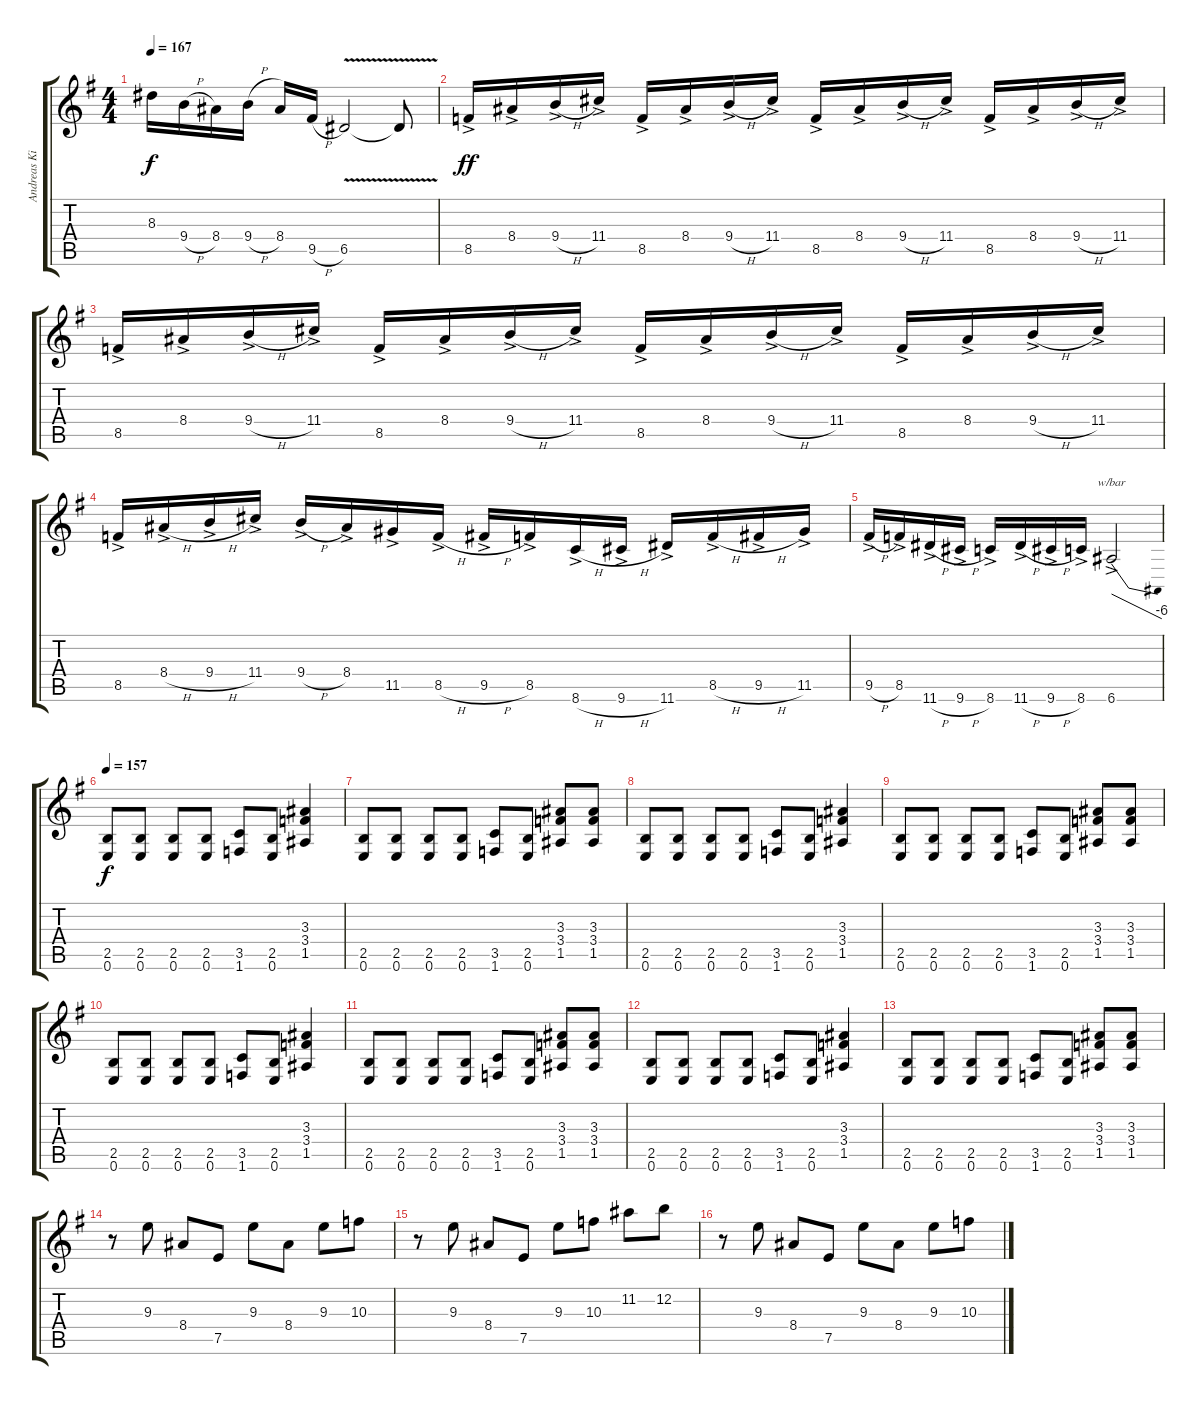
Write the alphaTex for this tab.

\track ("Andreas Kisser" "Andreas Ki") {instrument overdrivenguitar}
\staff {score tabs}
\tuning (E4 B3 G3 D3 A2 E2) {hide}
\ts (4 4)
\tempo 167
\clef g2
\ks g
8.3.16{dy f} 9.4{h}.16 8.4.16 9.4{h}.16 8.4.16 9.5{h}.16 6.5{v}.2 6.5{t}.8 |
8.5{ac}.16{dy ff} 8.4{ac}.16 9.4{h ac}.16 11.4{ac}.16 8.5{ac}.16 8.4{ac}.16 9.4{h ac}.16 11.4{ac}.16 8.5{ac}.16 8.4{ac}.16 9.4{h ac}.16 11.4{ac}.16 8.5{ac}.16 8.4{ac}.16 9.4{h ac}.16 11.4{ac}.16 |
8.5{ac}.16 8.4{ac}.16 9.4{h ac}.16 11.4{ac}.16 8.5{ac}.16 8.4{ac}.16 9.4{h ac}.16 11.4{ac}.16 8.5{ac}.16 8.4{ac}.16 9.4{h ac}.16 11.4{ac}.16 8.5{ac}.16 8.4{ac}.16 9.4{h ac}.16 11.4{ac}.16 |
8.5{ac}.16 8.4{h ac}.16 9.4{h ac}.16 11.4{ac}.16 9.4{h ac}.16 8.4{ac}.16 11.5{ac}.16 8.5{h ac}.16 9.5{h ac}.16 8.5{ac}.16 8.6{h ac}.16 9.6{h ac}.16 11.6{ac}.16 8.5{h ac}.16 9.5{h ac}.16 11.5{ac}.16 |
9.5{h ac}.16 8.5{ac}.16 11.6{h ac}.16 9.6{h ac}.16 8.6{ac}.16 11.6{h ac}.16 9.6{h ac}.16 8.6{ac}.16 6.6{ac}.2{tbe (dive default 0 0 60 -24)} |
\tempo 157
(2.5 0.6).8{dy f} (2.5 0.6).8 (2.5 0.6).8 (2.5 0.6).8 (3.5 1.6).8 (2.5 0.6).8 (3.3 3.4 1.5).4 |
(2.5 0.6).8 (2.5 0.6).8 (2.5 0.6).8 (2.5 0.6).8 (3.5 1.6).8 (2.5 0.6).8 (3.3 3.4 1.5).8 (3.3 3.4 1.5).8 |
(2.5 0.6).8 (2.5 0.6).8 (2.5 0.6).8 (2.5 0.6).8 (3.5 1.6).8 (2.5 0.6).8 (3.3 3.4 1.5).4 |
(2.5 0.6).8 (2.5 0.6).8 (2.5 0.6).8 (2.5 0.6).8 (3.5 1.6).8 (2.5 0.6).8 (3.3 3.4 1.5).8 (3.3 3.4 1.5).8 |
(2.5 0.6).8 (2.5 0.6).8 (2.5 0.6).8 (2.5 0.6).8 (3.5 1.6).8 (2.5 0.6).8 (3.3 3.4 1.5).4 |
(2.5 0.6).8 (2.5 0.6).8 (2.5 0.6).8 (2.5 0.6).8 (3.5 1.6).8 (2.5 0.6).8 (3.3 3.4 1.5).8 (3.3 3.4 1.5).8 |
(2.5 0.6).8 (2.5 0.6).8 (2.5 0.6).8 (2.5 0.6).8 (3.5 1.6).8 (2.5 0.6).8 (3.3 3.4 1.5).4 |
(2.5 0.6).8 (2.5 0.6).8 (2.5 0.6).8 (2.5 0.6).8 (3.5 1.6).8 (2.5 0.6).8 (3.3 3.4 1.5).8 (3.3 3.4 1.5).8 |
r.8 9.3.8 8.4.8 7.5.8 9.3.8 8.4.8 9.3.8 10.3.8 |
r.8 9.3.8 8.4.8 7.5.8 9.3.8 10.3.8 11.2.8 12.2.8 |
r.8 9.3.8 8.4.8 7.5.8 9.3.8 8.4.8 9.3.8 10.3.8
